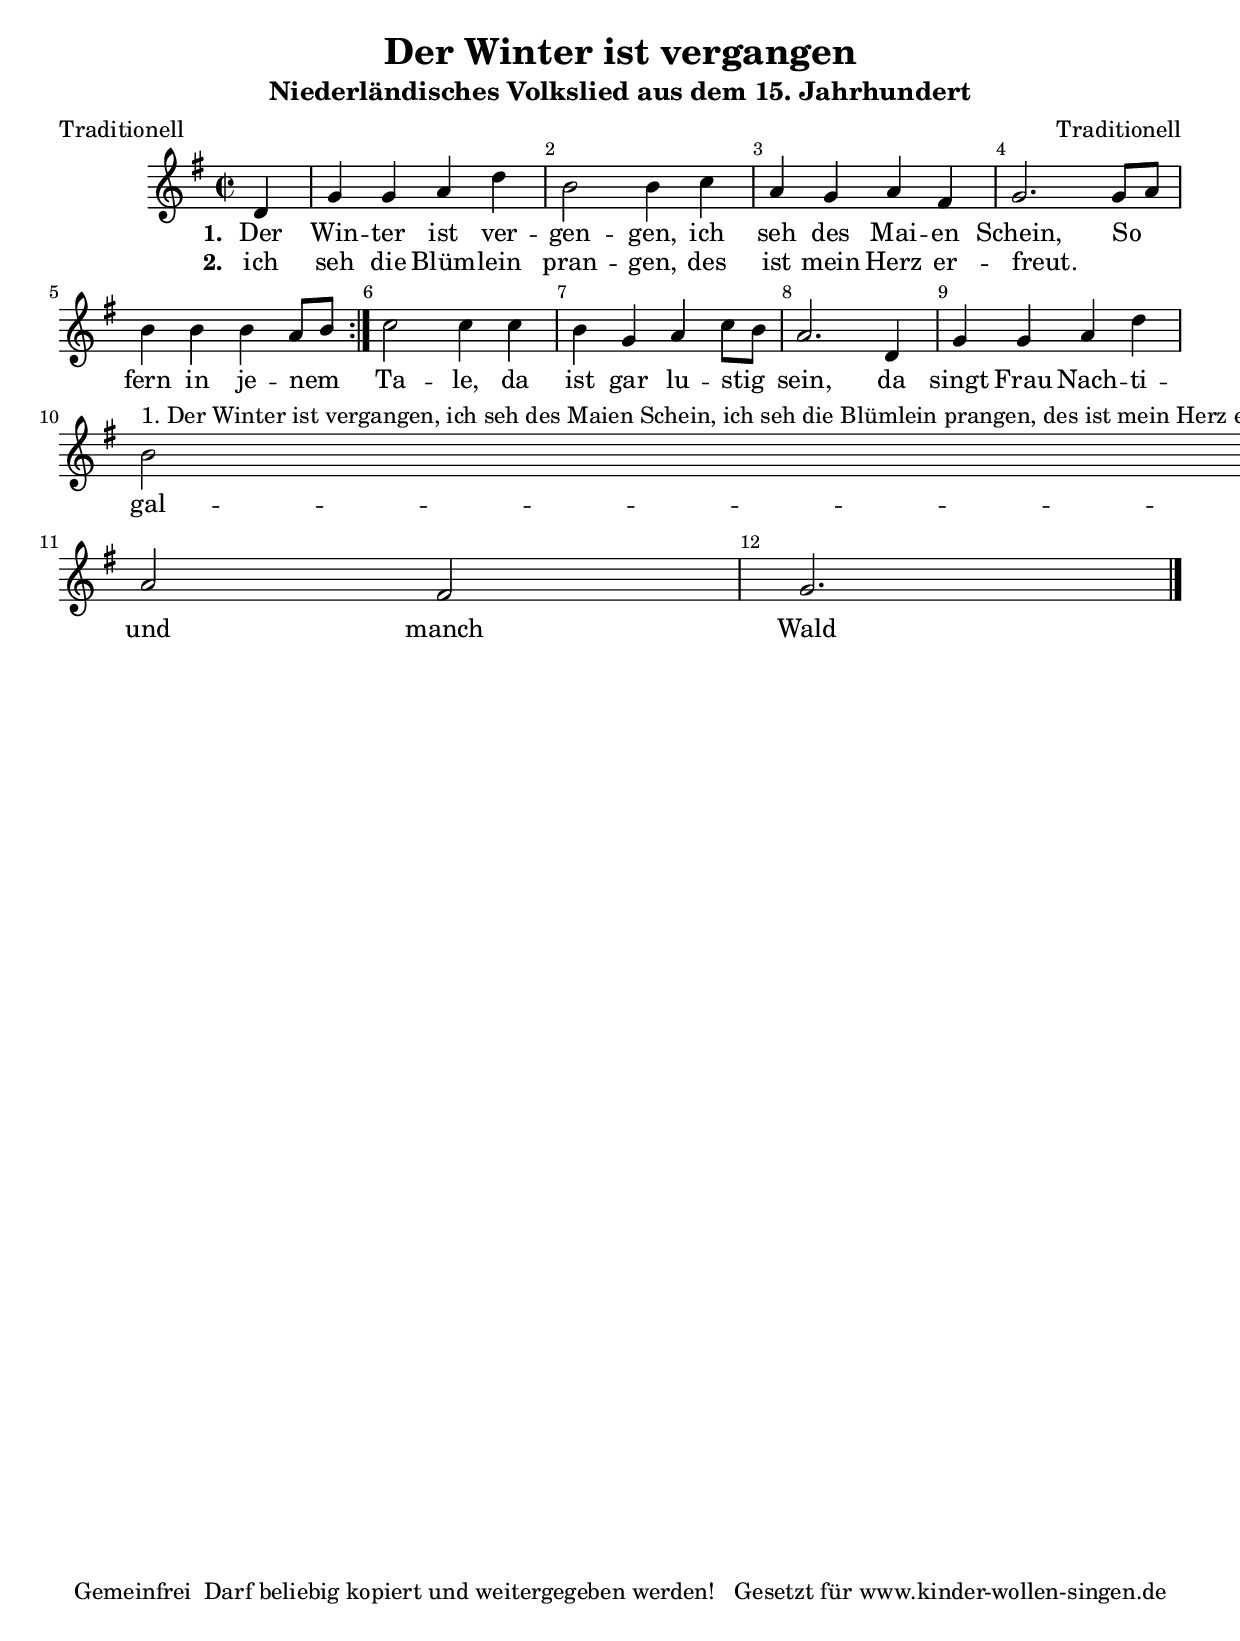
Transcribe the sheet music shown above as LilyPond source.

%=============================================
%   created by MuseScore Version: 0.9.6.3
%          Sonntag, 20. Februar 2011
%=============================================

\version "2.12.0"



#(set-default-paper-size "a4")

\paper {
  line-width    = 190\mm
  left-margin   = 10\mm
  top-margin    = 10\mm
  bottom-margin = 20\mm
  %%indent = 0 \mm 
  %%set to ##t if your score is less than one page: 
  ragged-last-bottom = ##t 
  ragged-bottom = ##f  
  %% in orchestral scores you probably want the two bold slashes 
  %% separating the systems: so uncomment the following line: 
  %% system-separator-markup = \slashSeparator 
  }

\header {
    title = "Der Winter ist vergangen"
    subtitle = "Niederländisches Volkslied aus dem 15. Jahrhundert"
    composer = "Traditionell"
    poet = "Traditionell"
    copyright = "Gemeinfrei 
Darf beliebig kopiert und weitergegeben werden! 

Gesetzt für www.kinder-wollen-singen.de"
    }

AvoiceAA = \relative c'{
    \set Staff.instrumentName = #""
    \set Staff.shortInstrumentName = #""
    \clef treble
    %staffkeysig
    \key g \major 
    \repeat volta 2 { 
    %barkeysig: 
    \key g \major 
    %bartimesig: 
    \time 2/2 
    \partial 4
    d4     g g a d      | % 1
    b2 b4 c      | % 2
    a g a fis      | % 3
    g2.      | % 3
    g8 a      | % 4
    b4 b b a8 b } % end of repeatactive
         | % 5
    c2 c4 c      | % 6
    b g a c8 b      | % 7
    a2. d,4      | % 8
    g g a d      | % 9
    b2 ^\markup {\upright  "1. Der Winter ist vergangen,
ich seh des Maien Schein,
ich seh die Blümlein prangen,
des ist mein Herz erfreut.
So fern in jenem Tale,
da ist gar lustig sein,
da singt Frau Nachtigalle
und manch Waldvögelein.

3. Er nahm sie sonder Trauern
in seine Arme blank,
der Wächter auf der Mauern,
Hub an ein Lied und sang:
"Ist jemand noch darinnen,
der mag bald heimwärts gahn.
Ich seh den Tag herdringen
schon durch die Wolken klar."

5. Ade, mein Allerliebste,
ade, schöns Blümlein,
ade schön Rosenblume,
es muß geschieden sein!
Bis daß ich wieder komme,
bleibst du die Liebste mein;
das Herz in meinem Leibe
gehört ja allzeit dein.""} b4 c      | % 10
    a ^\markup {\upright  "2. Ich geh, ein Mai zu hauen,
durch das grüne Gras,
schenk meinem Buhl die Treue,
die mir die Liebste war.
Und bitt, daß sie mag kommen,
all vor dem Fenster stahn,
empfangen den Mai mit Blumen,
er ist gar wohlgetan.

4. "Ach Wächter auf der Mauern
wie quälst du mich so hart!
ich lieg in schweren Trauern,
mein Herze leidet Schmerz.
Das macht die Allerliebste,
von der ich scheiden muß.
Das klag ich Gott dem Herren,
daß ich sie lassen muß."} g a fis      | % 11
    g2. \bar "|." 
}% end of last bar in partorvoice

      ApartAverseA = \lyricmode { \set stanza = " 1. " Der Win -- ter  ist ver -- gen -- gen,  ich seh des Mai -- en  Schein, So  _ fern in je -- nem   _ Ta -- le,  da ist gar lu -- stig   _ sein, da singt Frau Nach -- ti -- gal -- le  und manch Wald -- vö -- ge -- lein.  }
      ApartAverseB = \lyricmode { \set stanza = " 2. " ich seh die Blüm -- lein  pran -- gen,  des ist mein Herz er -- freut.  __ _ __ _ __ _ __ _ __ _ __ _ __ _ __ _ __ _ __ _ __ _ __ _ __ _ __ _ __ _ __ _ __ _ __ _ __ _ __ _ __ _ __ _ __ _ __ _ __ _ __ _ __ _ __ _ __ _ __ _ __ _ __ _ __ _ __ _ __ _ __ _ __ _ __ _ __ _ __ _ }

\score { 
    << 
        \context Staff = ApartA << 
            \context Voice = AvoiceAA \AvoiceAA
        >>

         \context Lyrics = ApartAverseA\lyricsto AvoiceAA  \ApartAverseA
         \context Lyrics = ApartAverseB\lyricsto AvoiceAA  \ApartAverseB



      \set Score.skipBars = ##t
      %%\set Score.melismaBusyProperties = #'()
      \override Score.BarNumber #'break-visibility = #end-of-line-invisible %%every bar is numbered.!!!
      %% remove previous line to get barnumbers only at beginning of system.
       #(set-accidental-style 'modern-cautionary)
      \set Score.markFormatter = #format-mark-box-letters %%boxed rehearsal-marks
%%        \override Score.TimeSignature #'style = #'() %%makes timesigs always numerical
      %% remove previous line to get cut-time/alla breve or common time 
      \set Score.pedalSustainStyle = #'mixed 
       %% make spanners comprise the note it end on, so that there is no doubt that this note is included.
       \override Score.TrillSpanner #'(bound-details right padding) = #-2
      \override Score.TextSpanner #'(bound-details right padding) = #-1
      %% Lilypond's normal textspanners are too weak:  
      \override Score.TextSpanner #'dash-period = #1
      \override Score.TextSpanner #'dash-fraction = #0.5
      %% lilypond chordname font, like mscore jazzfont, is both far too big and extremely ugly (olagunde@start.no):
      \override Score.ChordName #'font-family = #'roman 
      \override Score.ChordName #'font-size =#0 
      %% In my experience the normal thing in printed scores is maj7 and not the triangle. (olagunde):
      \set Score.majorSevenSymbol = \markup {maj7}
  >>

  %% Boosey and Hawkes, and Peters, have barlines spanning all staff-groups in a score,
  %% Eulenburg and Philharmonia, like Lilypond, have no barlines between staffgroups.
  %% If you want the Eulenburg/Lilypond style, comment out the following line:
  \layout {\context {\Score \consists Span_bar_engraver}}
}%% end of score-block 

#(set-global-staff-size 20)
